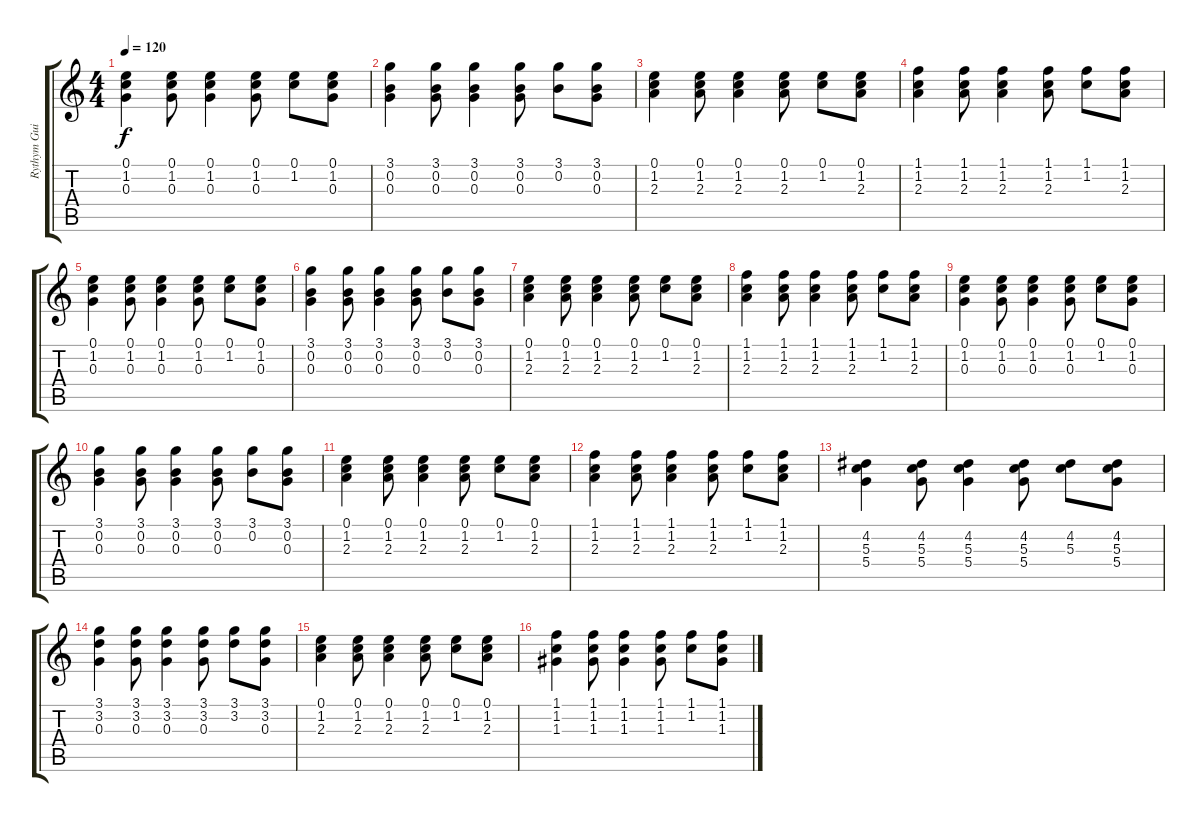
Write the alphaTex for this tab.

\track ("Rythym Guitar" "Rythym Gui") {instrument electricguitarclean}
\staff {score tabs}
\tuning (E4 B3 G3 D3 A2 E2) {hide}
\ts (4 4)
\tempo 120
\clef g2
\ks c
(0.1 1.2 0.3).4{dy f instrument electricguitarclean} (0.1 1.2 0.3).8 (0.1 1.2 0.3).4 (0.1 1.2 0.3).8 (0.1 1.2).8 (0.1 1.2 0.3).8 |
(3.1 0.2 0.3).4 (3.1 0.2 0.3).8 (3.1 0.2 0.3).4 (3.1 0.2 0.3).8 (3.1 0.2).8 (3.1 0.2 0.3).8 |
(0.1 1.2 2.3).4 (0.1 1.2 2.3).8 (0.1 1.2 2.3).4 (0.1 1.2 2.3).8 (0.1 1.2).8 (0.1 1.2 2.3).8 |
(1.1 1.2 2.3).4 (1.1 1.2 2.3).8 (1.1 1.2 2.3).4 (1.1 1.2 2.3).8 (1.1 1.2).8 (1.1 1.2 2.3).8 |
(0.1 1.2 0.3).4 (0.1 1.2 0.3).8 (0.1 1.2 0.3).4 (0.1 1.2 0.3).8 (0.1 1.2).8 (0.1 1.2 0.3).8 |
(3.1 0.2 0.3).4 (3.1 0.2 0.3).8 (3.1 0.2 0.3).4 (3.1 0.2 0.3).8 (3.1 0.2).8 (3.1 0.2 0.3).8 |
(0.1 1.2 2.3).4 (0.1 1.2 2.3).8 (0.1 1.2 2.3).4 (0.1 1.2 2.3).8 (0.1 1.2).8 (0.1 1.2 2.3).8 |
(1.1 1.2 2.3).4 (1.1 1.2 2.3).8 (1.1 1.2 2.3).4 (1.1 1.2 2.3).8 (1.1 1.2).8 (1.1 1.2 2.3).8 |
(0.1 1.2 0.3).4 (0.1 1.2 0.3).8 (0.1 1.2 0.3).4 (0.1 1.2 0.3).8 (0.1 1.2).8 (0.1 1.2 0.3).8 |
(3.1 0.2 0.3).4 (3.1 0.2 0.3).8 (3.1 0.2 0.3).4 (3.1 0.2 0.3).8 (3.1 0.2).8 (3.1 0.2 0.3).8 |
(0.1 1.2 2.3).4 (0.1 1.2 2.3).8 (0.1 1.2 2.3).4 (0.1 1.2 2.3).8 (0.1 1.2).8 (0.1 1.2 2.3).8 |
(1.1 1.2 2.3).4 (1.1 1.2 2.3).8 (1.1 1.2 2.3).4 (1.1 1.2 2.3).8 (1.1 1.2).8 (1.1 1.2 2.3).8 |
(4.2 5.3 5.4).4 (4.2 5.3 5.4).8 (4.2 5.3 5.4).4 (4.2 5.3 5.4).8 (4.2 5.3).8 (4.2 5.3 5.4).8 |
(3.1 3.2 0.3).4 (3.1 3.2 0.3).8 (3.1 3.2 0.3).4 (3.1 3.2 0.3).8 (3.1 3.2).8 (3.1 3.2 0.3).8 |
(0.1 1.2 2.3).4 (0.1 1.2 2.3).8 (0.1 1.2 2.3).4 (0.1 1.2 2.3).8 (0.1 1.2).8 (0.1 1.2 2.3).8 |
(1.1 1.2 1.3).4 (1.1 1.2 1.3).8 (1.1 1.2 1.3).4 (1.1 1.2 1.3).8 (1.1 1.2).8 (1.1 1.2 1.3).8
